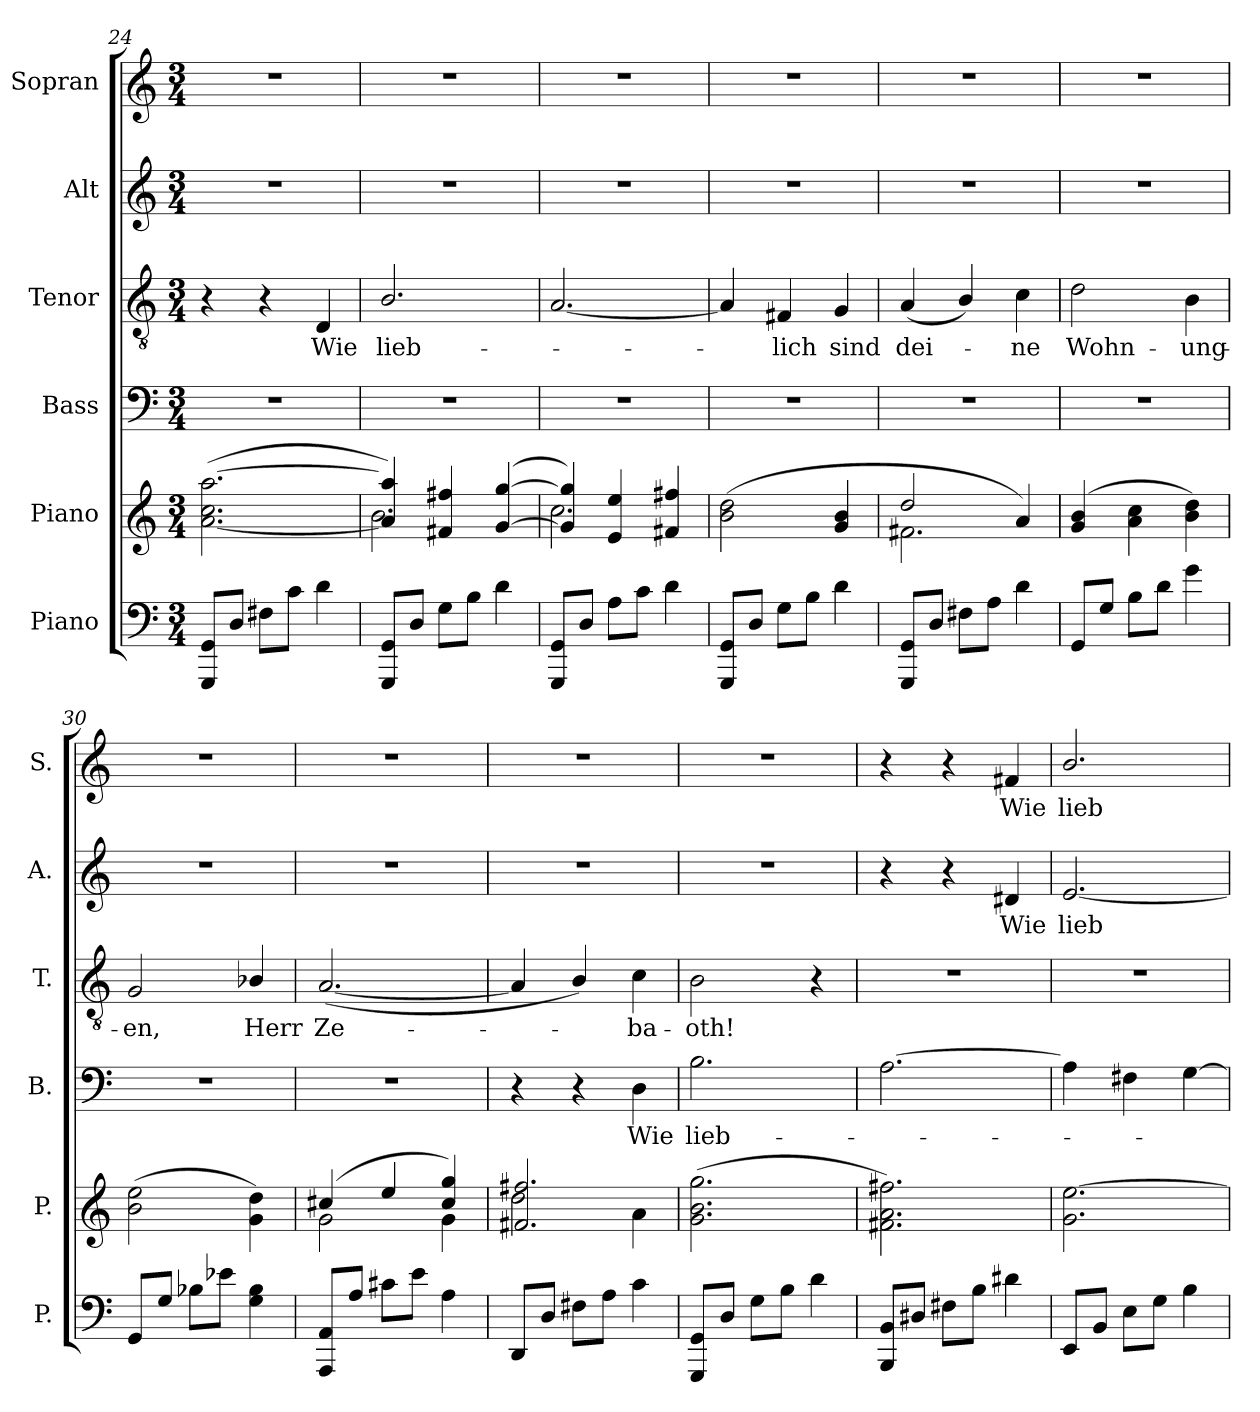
**kern	**kern	**kern	**text	**kern	**text	**kern	**text	**kern	**text
*part6	*part5	*part4	*part4	*part3	*part3	*part2	*part2	*part1	*part1
*staff6	*staff5	*staff4	*staff4	*staff3	*staff3	*staff2	*staff2	*staff1	*staff1
*I"Piano	*I"Piano	*I"Bass	*	*I"Tenor	*	*I"Alt	*	*I"Sopran	*
*I'P.	*I'P.	*I'B.	*	*I'T.	*	*I'A.	*	*I'S.	*
*clefF4	*clefG2	*clefF4	*	*clefGv2	*	*clefG2	*	*clefG2	*
*k[]	*k[]	*k[]	*	*k[]	*	*k[]	*	*k[]	*
*M3/4	*M3/4	*M3/4	*	*M3/4	*	*M3/4	*	*M3/4	*
=24	=24	=24	=24	=24	=24	=24	=24	=24	=24
8GGG/ 8GG/L	(<[2.a\ 2.cc\ [2.aa\	2.rF	.	4r	.	2.rdd	.	2.rdd	.
8D/J	.	.	.	.	.	.	.	.	.
8F#X\L	.	.	.	4r	.	.	.	.	.
8c\J	.	.	.	.	.	.	.	.	.
!	!	!	!	!	!LO:LY:b	!	!	!	!
4d\	.	.	.	4D/	Wie	.	.	.	.
=25	=25	=25	=25	=25	=25	=25	=25	=25	=25
*	*^	*	*	*	*	*	*	*	*
!	!	!	!	!	!	!LO:LY:b	!	!	!	!
8GGG/ 8GG/L	4a/] 4aa/])	2.b\	2.rF	.	2.B/	lieb-	2.rdd	.	2.rdd	.
8D/J	.	.	.	.	.	.	.	.	.	.
8G\L	4f#X/ 4ff#X/	.	.	.	.	.	.	.	.	.
8B\J	.	.	.	.	.	.	.	.	.	.
4d\	(>[4g/ [4gg/	.	.	.	.	.	.	.	.	.
!!LO:PB:g=z
=26	=26	=26	=26	=26	=26	=26	=26	=26	=26	=26
8GGG/ 8GG/L	2.cc\	4g/] 4gg/])	2.rF	.	[2.A/	.	2.rdd	.	2.rdd	.
8D/J	.	.	.	.	.	.	.	.	.	.
8A\L	.	4e/ 4ee/	.	.	.	.	.	.	.	.
8c\J	.	.	.	.	.	.	.	.	.	.
4d\	.	4f#X/ 4ff#X/	.	.	.	.	.	.	.	.
*	*v	*v	*	*	*	*	*	*	*	*
=27	=27	=27	=27	=27	=27	=27	=27	=27	=27
8GGG/ 8GG/L	(>2b\ 2dd\	2.rF	.	4A/]	.	2.rdd	.	2.rdd	.
8D/J	.	.	.	.	.	.	.	.	.
!	!	!	!	!	!LO:LY:b	!	!	!	!
8G\L	.	.	.	4F#X/	-lich	.	.	.	.
8B\J	.	.	.	.	.	.	.	.	.
!	!	!	!	!	!LO:LY:b	!	!	!	!
4d\	4g/ 4b/	.	.	4G/	sind	.	.	.	.
=28	=28	=28	=28	=28	=28	=28	=28	=28	=28
*	*^	*	*	*	*	*	*	*	*
!	!	!	!	!	!	!LO:LY:b	!	!	!	!
8GGG/ 8GG/L	2dd/	2.f#X\	2.rF	.	(<4A/	dei-	2.rdd	.	2.rdd	.
8D/J	.	.	.	.	.	.	.	.	.	.
8F#X\L	.	.	.	.	4B/)	.	.	.	.	.
8A\J	.	.	.	.	.	.	.	.	.	.
!	!	!	!	!	!	!LO:LY:b	!	!	!	!
4d\	4a/)	.	.	.	4c\	-ne	.	.	.	.
*	*v	*v	*	*	*	*	*	*	*	*
=29	=29	=29	=29	=29	=29	=29	=29	=29	=29
!	!	!	!	!	!LO:LY:b	!	!	!	!
8GG/L	(>4g/ 4b/	2.rF	.	2d\	Wohn-	2.rdd	.	2.rdd	.
8G/J	.	.	.	.	.	.	.	.	.
8B\L	4a\ 4cc\	.	.	.	.	.	.	.	.
8d\J	.	.	.	.	.	.	.	.	.
!	!	!	!	!	!LO:LY:b	!	!	!	!
4g\	4b\ 4dd\)	.	.	4B\	-ung-	.	.	.	.
=30	=30	=30	=30	=30	=30	=30	=30	=30	=30
!	!	!	!	!	!LO:LY:b	!	!	!	!
8GG/L	(>2b\ 2ee\	2.rF	.	2G/	-en,	2.rdd	.	2.rdd	.
8G/J	.	.	.	.	.	.	.	.	.
8B-X\L	.	.	.	.	.	.	.	.	.
8e-X\J	.	.	.	.	.	.	.	.	.
!	!	!	!	!	!LO:LY:b	!	!	!	!
4G\ 4B-\	4g\ 4dd\)	.	.	4B-X/	Herr	.	.	.	.
=31	=31	=31	=31	=31	=31	=31	=31	=31	=31
*	*^	*	*	*	*	*	*	*	*
!	!	!	!	!	!	!LO:LY:b	!	!	!	!
8AAA/ 8AA/L	(>4cc#X/	2g\	2.rF	.	(>[2.A/	Ze-	2.rdd	.	2.rdd	.
8A/J	.	.	.	.	.	.	.	.	.	.
8c#X\L	4ee/	.	.	.	.	.	.	.	.	.
8e\J	.	.	.	.	.	.	.	.	.	.
4A\	4cc#/ 4gg/)	4g\	.	.	.	.	.	.	.	.
=32	=32	=32	=32	=32	=32	=32	=32	=32	=32	=32
8DD/L	2dd\	2.f#X/ 2.ff#X/	4r	.	4A/]	.	2.rdd	.	2.rdd	.
8D/J	.	.	.	.	.	.	.	.	.	.
8F#X\L	.	.	4r	.	4B/)	.	.	.	.	.
8A\J	.	.	.	.	.	.	.	.	.	.
!	!	!	!	!LO:LY:b	!	!LO:LY:b	!	!	!	!
4c\	4a\	.	4D\	Wie	4c\	-ba-	.	.	.	.
*	*v	*v	*	*	*	*	*	*	*	*
=33	=33	=33	=33	=33	=33	=33	=33	=33	=33
!	!	!	!LO:LY:b	!	!LO:LY:b	!	!	!	!
8GGG/ 8GG/L	(>2.g\ 2.b\ 2.gg\	2.B\	lieb-	2B\	-oth!	2.rdd	.	2.rdd	.
8D/J	.	.	.	.	.	.	.	.	.
8G\L	.	.	.	.	.	.	.	.	.
8B\J	.	.	.	.	.	.	.	.	.
4d\	.	.	.	4r	.	.	.	.	.
!!LO:LB:g=z
=34	=34	=34	=34	=34	=34	=34	=34	=34	=34
8BBB/ 8BB/L	2.f#X\ 2.a\ 2.ff#X\)	[2.A\	.	2.rd	.	4r	.	4r	.
8D#X/J	.	.	.	.	.	.	.	.	.
8F#X\L	.	.	.	.	.	4r	.	4r	.
8B\J	.	.	.	.	.	.	.	.	.
!	!	!	!	!	!	!	!LO:LY:b	!	!LO:LY:b
4d#X\	.	.	.	.	.	4d#X/	-Wie	4f#X/	-Wie
=35	=35	=35	=35	=35	=35	=35	=35	=35	=35
!	!	!	!	!	!	!	!LO:LY:b	!	!LO:LY:b
8EE/L	2.g\ [2.ee\	4A\]	.	2.rd	.	[2.e/	lieb-	2.b/	lieb-
8BB/J	.	.	.	.	.	.	.	.	.
8E\L	.	4F#X\	.	.	.	.	.	.	.
8G\J	.	.	.	.	.	.	.	.	.
4B\	.	[4G\	.	.	.	.	.	.	.
=	=	=	=	=	=	=	=	=	=
*-	*-	*-	*-	*-	*-	*-	*-	*-	*-
